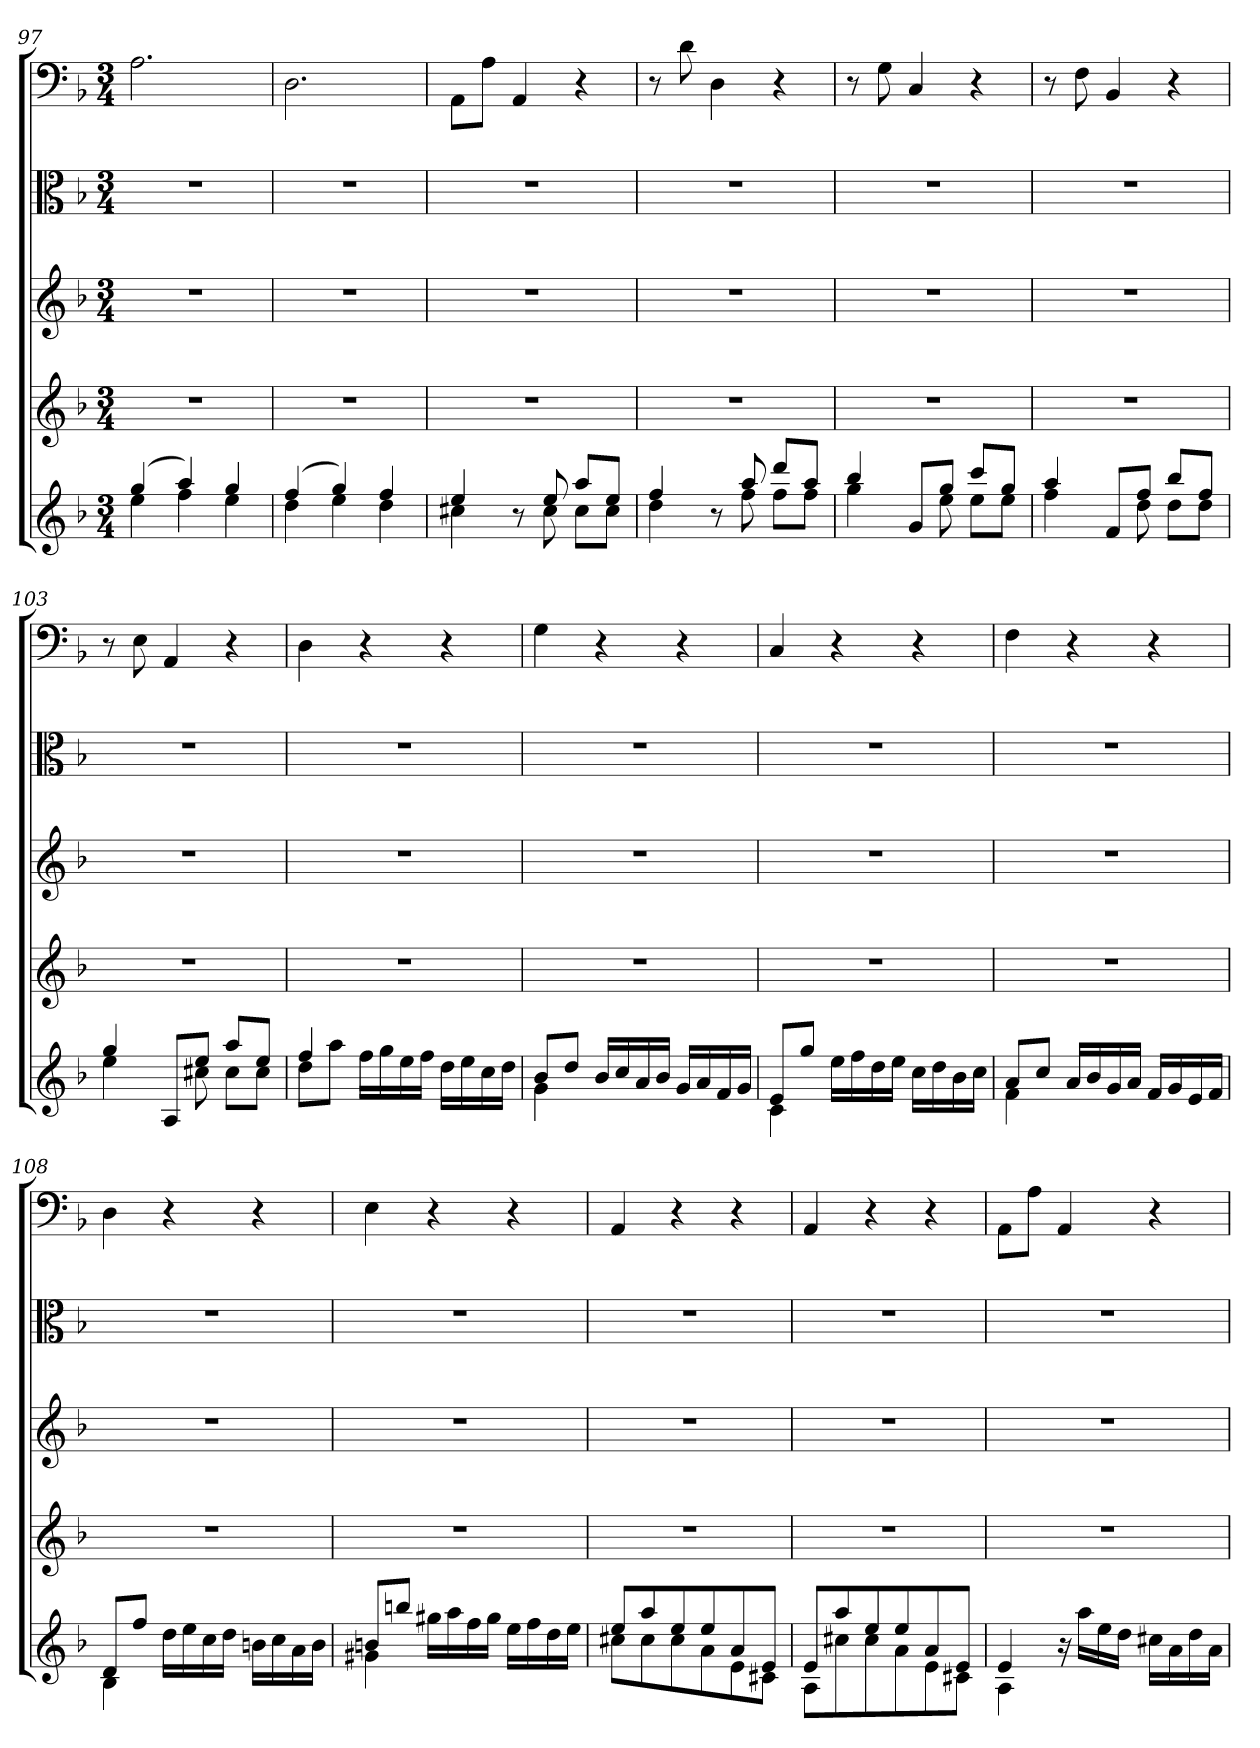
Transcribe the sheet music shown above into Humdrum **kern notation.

**kern	**kern	**kern	**kern	**kern
*part5	*part4	*part3	*part2	*part1
*staff5	*staff4	*staff3	*staff2	*staff1
*clefG2	*clefG2	*clefG2	*clefC3	*clefF4
*k[b-]	*k[b-]	*k[b-]	*k[b-]	*k[b-]
*d:	*d:	*d:	*d:	*d:
*M3/4	*M3/4	*M3/4	*M3/4	*M3/4
=97	=97	=97	=97	=97
*^	*	*	*	*
(4gg/	4ee\	2.r	2.r	2.r	2.A\
4aa/)	4ff\	.	.	.	.
4gg/	4ee\	.	.	.	.
=98	=98	=98	=98	=98	=98
(4ff/	4dd\	2.r	2.r	2.r	2.D\
4gg/)	4ee\	.	.	.	.
4ff/	4dd\	.	.	.	.
=99	=99	=99	=99	=99	=99
4ee/	4cc#X\	2.r	2.r	2.r	8AA\L
.	.	.	.	.	8A\J
8r	8ryy	.	.	.	4AA/
8ee/	8cc#\	.	.	.	.
8aa/L	8cc#\L	.	.	.	4r
8ee/J	8cc#\J	.	.	.	.
=100	=100	=100	=100	=100	=100
4ff/	4dd\	2.r	2.r	2.r	8r
.	.	.	.	.	8d\
8r	8ryy	.	.	.	4D\
8aa/	8ff\	.	.	.	.
8ddd/L	8ff\L	.	.	.	4r
8aa/J	8ff\J	.	.	.	.
=101	=101	=101	=101	=101	=101
4bb-/	4gg\	2.r	2.r	2.r	8r
.	.	.	.	.	8G\
8g/L	8ryy	.	.	.	4C/
8gg/J	8ee\	.	.	.	.
8ccc/L	8ee\L	.	.	.	4r
8gg/J	8ee\J	.	.	.	.
=102	=102	=102	=102	=102	=102
4aa/	4ff\	2.r	2.r	2.r	8r
.	.	.	.	.	8F\
8f/L	8ryy	.	.	.	4BB-/
8ff/J	8dd\	.	.	.	.
8bb-/L	8dd\L	.	.	.	4r
8ff/J	8dd\J	.	.	.	.
=103	=103	=103	=103	=103	=103
4gg/	4ee\	2.r	2.r	2.r	8r
.	.	.	.	.	8E\
8A/L	8ryy	.	.	.	4AA/
8ee/J	8cc#X\	.	.	.	.
8aa/L	8cc#\L	.	.	.	4r
8ee/J	8cc#\J	.	.	.	.
=104	=104	=104	=104	=104	=104
4ff/	8dd\L	2.r	2.r	2.r	4D\
.	8aa\J	.	.	.	.
2ryy	16ff\LL	.	.	.	4r
.	16gg\	.	.	.	.
.	16ee\	.	.	.	.
.	16ff\JJ	.	.	.	.
.	16dd\LL	.	.	.	4r
.	16ee\	.	.	.	.
.	16cc\	.	.	.	.
.	16dd\JJ	.	.	.	.
=105	=105	=105	=105	=105	=105
4g\	8b-/L	2.r	2.r	2.r	4G\
.	8dd/J	.	.	.	.
2ryy	16b-/LL	.	.	.	4r
.	16cc/	.	.	.	.
.	16a/	.	.	.	.
.	16b-/JJ	.	.	.	.
.	16g/LL	.	.	.	4r
.	16a/	.	.	.	.
.	16f/	.	.	.	.
.	16g/JJ	.	.	.	.
=106	=106	=106	=106	=106	=106
4c\	8e/L	2.r	2.r	2.r	4C/
.	8gg/J	.	.	.	.
2ryy	16ee\LL	.	.	.	4r
.	16ff\	.	.	.	.
.	16dd\	.	.	.	.
.	16ee\JJ	.	.	.	.
.	16cc\LL	.	.	.	4r
.	16dd\	.	.	.	.
.	16b-\	.	.	.	.
.	16cc\JJ	.	.	.	.
=107	=107	=107	=107	=107	=107
4f\	8a/L	2.r	2.r	2.r	4F\
.	8cc/J	.	.	.	.
2ryy	16a/LL	.	.	.	4r
.	16b-/	.	.	.	.
.	16g/	.	.	.	.
.	16a/JJ	.	.	.	.
.	16f/LL	.	.	.	4r
.	16g/	.	.	.	.
.	16e/	.	.	.	.
.	16f/JJ	.	.	.	.
=108	=108	=108	=108	=108	=108
4B-\	8d/L	2.r	2.r	2.r	4D\
.	8ff/J	.	.	.	.
2ryy	16dd\LL	.	.	.	4r
.	16ee\	.	.	.	.
.	16cc\	.	.	.	.
.	16dd\JJ	.	.	.	.
.	16bn\LL	.	.	.	4r
.	16cc\	.	.	.	.
.	16a\	.	.	.	.
.	16b\JJ	.	.	.	.
=109	=109	=109	=109	=109	=109
4g#X\	8bn/L	2.r	2.r	2.r	4E\
.	8bbn/J	.	.	.	.
2ryy	16gg#X\LL	.	.	.	4r
.	16aa\	.	.	.	.
.	16ff\	.	.	.	.
.	16gg#\JJ	.	.	.	.
.	16ee\LL	.	.	.	4r
.	16ff\	.	.	.	.
.	16dd\	.	.	.	.
.	16ee\JJ	.	.	.	.
=110	=110	=110	=110	=110	=110
8ee/L	8cc#X\L	2.r	2.r	2.r	4AA/
8aa/	8cc#\	.	.	.	.
8ee/	8cc#\	.	.	.	4r
8ee/	8a\	.	.	.	.
8a/	8e\	.	.	.	4r
8e/J	8c#X\J	.	.	.	.
=111	=111	=111	=111	=111	=111
8e/L	8A\L	2.r	2.r	2.r	4AA/
8aa/	8cc#X\	.	.	.	.
8ee/	8cc#\	.	.	.	4r
8ee/	8a\	.	.	.	.
8a/	8e\	.	.	.	4r
8e/J	8c#X\J	.	.	.	.
=112	=112	=112	=112	=112	=112
4e/	4A\	2.r	2.r	2.r	8AA\L
.	.	.	.	.	8A\J
2ryy	16r	.	.	.	4AA/
.	16aa\LL	.	.	.	.
.	16ee\	.	.	.	.
.	16dd\JJ	.	.	.	.
.	16cc#X\LL	.	.	.	4r
.	16a\	.	.	.	.
.	16dd\	.	.	.	.
.	16a\JJ	.	.	.	.
*v	*v	*	*	*	*
=	=	=	=	=
*-	*-	*-	*-	*-
